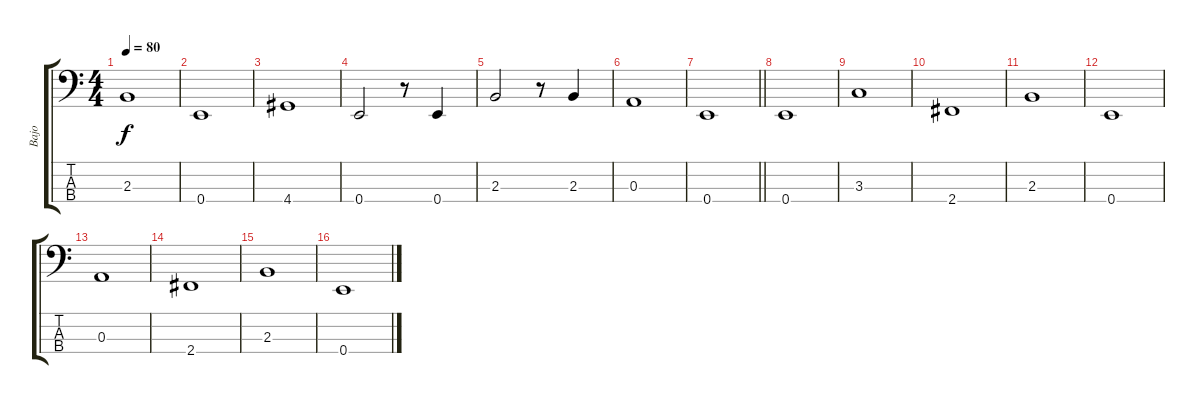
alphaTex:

\track ("Bajo" "Bajo") {instrument electricbassfinger}
\staff {score tabs}
\tuning (G2 D2 A1 E1) {hide}
\ts (4 4)
\tempo 80
\clef f4
\ks c
2.3.1{dy f} |
0.4.1 |
4.4.1 |
0.4.2 r.8 0.4.4 |
2.3.2 r.8 2.3.4 |
0.3.1 |
\barLineRight lightlight
0.4.1 |
0.4.1 |
3.3.1 |
2.4.1 |
2.3.1 |
0.4.1 |
0.3.1 |
2.4.1 |
2.3.1 |
0.4.1
